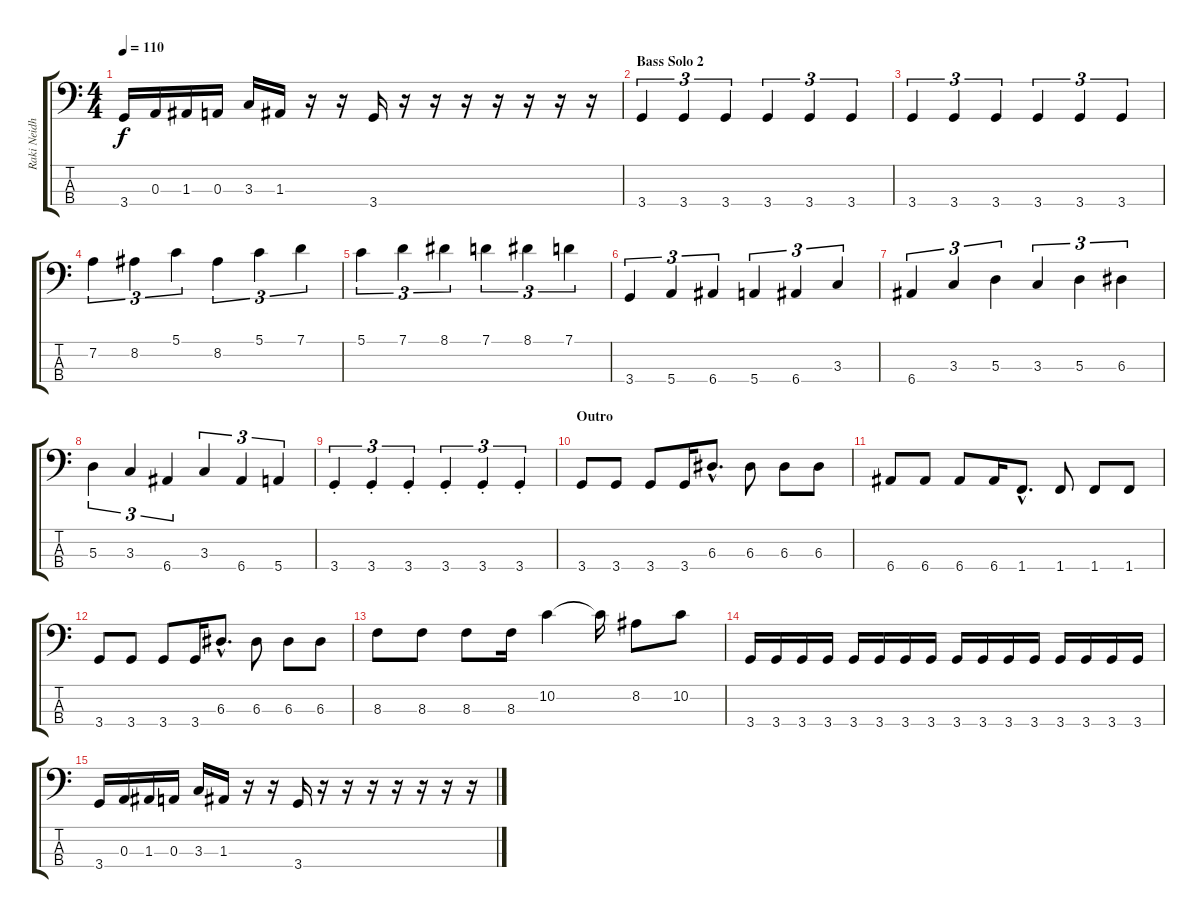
\track ("Raki Neidhardt" "Raki Neidh") {instrument electricbasspick}
\staff {score tabs}
\tuning (G2 D2 A1 E1) {hide}
\ts (4 4)
\tempo 110
\clef f4
\ks c
3.4.16{dy f} 0.3.16 1.3.16 0.3.16 3.3.16 1.3.16 r.16 r.16 3.4.16 r.16 r.16 r.16 r.16 r.16 r.16 r.16 |
\section ("" "Bass Solo 2")
3.4.4{tu (3 2)} 3.4.4{tu (3 2)} 3.4.4{tu (3 2)} 3.4.4{tu (3 2)} 3.4.4{tu (3 2)} 3.4.4{tu (3 2)} |
3.4.4{tu (3 2)} 3.4.4{tu (3 2)} 3.4.4{tu (3 2)} 3.4.4{tu (3 2)} 3.4.4{tu (3 2)} 3.4.4{tu (3 2)} |
7.2.4{tu (3 2)} 8.2.4{tu (3 2)} 5.1.4{tu (3 2)} 8.2.4{tu (3 2)} 5.1.4{tu (3 2)} 7.1.4{tu (3 2)} |
5.1.4{tu (3 2)} 7.1.4{tu (3 2)} 8.1.4{tu (3 2)} 7.1.4{tu (3 2)} 8.1.4{tu (3 2)} 7.1.4{tu (3 2)} |
3.4.4{tu (3 2)} 5.4.4{tu (3 2)} 6.4.4{tu (3 2)} 5.4.4{tu (3 2)} 6.4.4{tu (3 2)} 3.3.4{tu (3 2)} |
6.4.4{tu (3 2)} 3.3.4{tu (3 2)} 5.3.4{tu (3 2)} 3.3.4{tu (3 2)} 5.3.4{tu (3 2)} 6.3.4{tu (3 2)} |
5.3.4{tu (3 2)} 3.3.4{tu (3 2)} 6.4.4{tu (3 2)} 3.3.4{tu (3 2)} 6.4.4{tu (3 2)} 5.4.4{tu (3 2)} |
3.4{st}.4{tu (3 2)} 3.4{st}.4{tu (3 2)} 3.4{st}.4{tu (3 2)} 3.4{st}.4{tu (3 2)} 3.4{st}.4{tu (3 2)} 3.4{st}.4{tu (3 2)} |
\section ("" "Outro")
3.4.8 3.4.8 3.4.8 3.4.16 6.3{hac}.8{d} 6.3.8 6.3.8 6.3.8 |
6.4.8 6.4.8 6.4.8 6.4.16 1.4{hac}.8{d} 1.4.8 1.4.8 1.4.8 |
3.4.8 3.4.8 3.4.8 3.4.16 6.3{hac}.8{d} 6.3.8 6.3.8 6.3.8 |
8.3.8 8.3.8 8.3.8 8.3.16 10.2.4 10.2{t}.16 8.2.8 10.2.8 |
3.4.16 3.4.16 3.4.16 3.4.16 3.4.16 3.4.16 3.4.16 3.4.16 3.4.16 3.4.16 3.4.16 3.4.16 3.4.16 3.4.16 3.4.16 3.4.16 |
3.4.16 0.3.16 1.3.16 0.3.16 3.3.16 1.3.16 r.16 r.16 3.4.16 r.16 r.16 r.16 r.16 r.16 r.16 r.16
